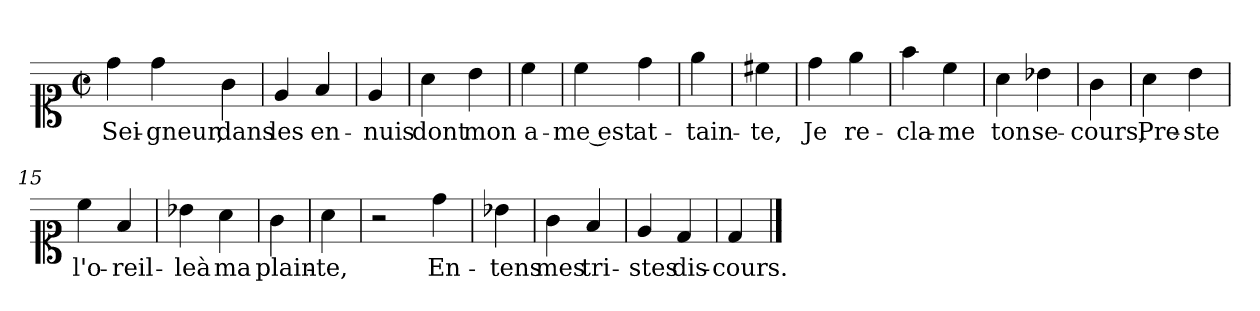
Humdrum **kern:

**kern	**text
*part1	*part1
*staff1	*staff1
*clefC1	*
*k[]	*
*C:	*
*M2/2	*
*met(c|)	*
=1	=1
4dd	Sei-
4dd	-gneur,
4g	dans
=3	=3
4e	les
4f	en-
=4	=4
4e	-nuis
=5	=5
4a	dont
4b	mon
=6	=6
4cc	a-
=7	=7
4cc	-me est
4dd	at-
=8	=8
4ee	-tain-
=9	=9
4cc#X	-te,
=10	=10
4dd	Je
4ee	re-
=11	=11
4ff	-cla-
4cc	-me
=12	=12
4a	ton
4b-X	se-
=13	=13
4g	-cours,
=14	=14
4a	Pre-
4b	-ste
=15	=15
4cc	l'o-
4f	-reil-
=16	=16
4b-X	-leà
4a	ma
=17	=17
4g	plain-
=18	=18
4a	-te,
=19	=19
2r	.
4dd	En-
=20	=20
4b-X	-tens
=21	=21
4g	mes
4f	tri-
=22	=22
4e	-stes
4d	dis-
=23	=23
4d	-cours.
==	==
*-	*-
